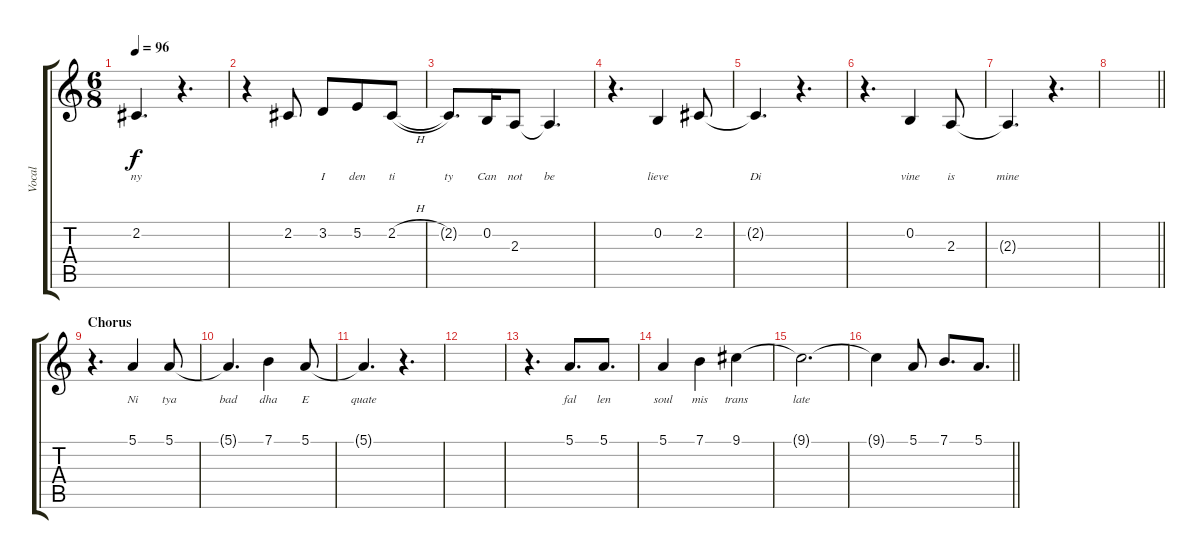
\track ("Vocal" "Vocal") {instrument acousticgrandpiano}
\staff {score tabs}
\tuning (E4 B3 G3 D3 A2 E2) {hide}
\ts (6 8)
\tempo 96
\clef g2
\ks c
2.2{t}.4{d lyrics (0 "ny") lyrics (1 "") lyrics (2 "") lyrics (3 "") lyrics (4 "") dy f} r.4{d} |
r.4 2.2.8{lyrics (0 "") lyrics (1 "") lyrics (2 "") lyrics (3 "") lyrics (4 "")} 3.2.8{lyrics (0 "I") lyrics (1 "") lyrics (2 "") lyrics (3 "") lyrics (4 "")} 5.2.8{lyrics (0 "den") lyrics (1 "") lyrics (2 "") lyrics (3 "") lyrics (4 "")} 2.2{h}.8{lyrics (0 "ti") lyrics (1 "") lyrics (2 "") lyrics (3 "") lyrics (4 "")} |
2.2{t}.8{d lyrics (0 "ty") lyrics (1 "") lyrics (2 "") lyrics (3 "") lyrics (4 "")} 0.2.16{lyrics (0 "Can") lyrics (1 "") lyrics (2 "") lyrics (3 "") lyrics (4 "")} 2.3.8{lyrics (0 "not") lyrics (1 "") lyrics (2 "") lyrics (3 "") lyrics (4 "")} 2.3{t}.4{d lyrics (0 "be") lyrics (1 "") lyrics (2 "") lyrics (3 "") lyrics (4 "")} |
r.4{d} 0.2.4{lyrics (0 "lieve") lyrics (1 "") lyrics (2 "") lyrics (3 "") lyrics (4 "")} 2.2.8{lyrics (0 "") lyrics (1 "") lyrics (2 "") lyrics (3 "") lyrics (4 "")} |
2.2{t}.4{d lyrics (0 "Di") lyrics (1 "") lyrics (2 "") lyrics (3 "") lyrics (4 "")} r.4{d} |
r.4{d} 0.2.4{lyrics (0 "vine") lyrics (1 "") lyrics (2 "") lyrics (3 "") lyrics (4 "")} 2.3.8{lyrics (0 "is") lyrics (1 "") lyrics (2 "") lyrics (3 "") lyrics (4 "")} |
2.3{t}.4{d lyrics (0 "mine") lyrics (1 "") lyrics (2 "") lyrics (3 "") lyrics (4 "")} r.4{d} |
\barLineRight lightlight
|
\section ("" "Chorus")
r.4{d} 5.1.4{lyrics (0 "Ni") lyrics (1 "") lyrics (2 "") lyrics (3 "") lyrics (4 "")} 5.1.8{lyrics (0 "tya") lyrics (1 "") lyrics (2 "") lyrics (3 "") lyrics (4 "")} |
5.1{t}.4{d lyrics (0 "bad") lyrics (1 "") lyrics (2 "") lyrics (3 "") lyrics (4 "")} 7.1.4{lyrics (0 "dha") lyrics (1 "") lyrics (2 "") lyrics (3 "") lyrics (4 "")} 5.1.8{lyrics (0 "E") lyrics (1 "") lyrics (2 "") lyrics (3 "") lyrics (4 "")} |
5.1{t}.4{d lyrics (0 "quate") lyrics (1 "") lyrics (2 "") lyrics (3 "") lyrics (4 "")} r.4{d} |
|
r.4{d} 5.1.8{d lyrics (0 "fal") lyrics (1 "") lyrics (2 "") lyrics (3 "") lyrics (4 "")} 5.1.8{d lyrics (0 "len") lyrics (1 "") lyrics (2 "") lyrics (3 "") lyrics (4 "")} |
5.1.4{lyrics (0 "soul") lyrics (1 "") lyrics (2 "") lyrics (3 "") lyrics (4 "")} 7.1.4{lyrics (0 "mis") lyrics (1 "") lyrics (2 "") lyrics (3 "") lyrics (4 "")} 9.1.4{lyrics (0 "trans") lyrics (1 "") lyrics (2 "") lyrics (3 "") lyrics (4 "")} |
9.1{t}.2{d lyrics (0 "late") lyrics (1 "") lyrics (2 "") lyrics (3 "") lyrics (4 "")} |
\barLineRight lightlight
9.1{t}.4 5.1.8 7.1.8{d} 5.1.8{d}
